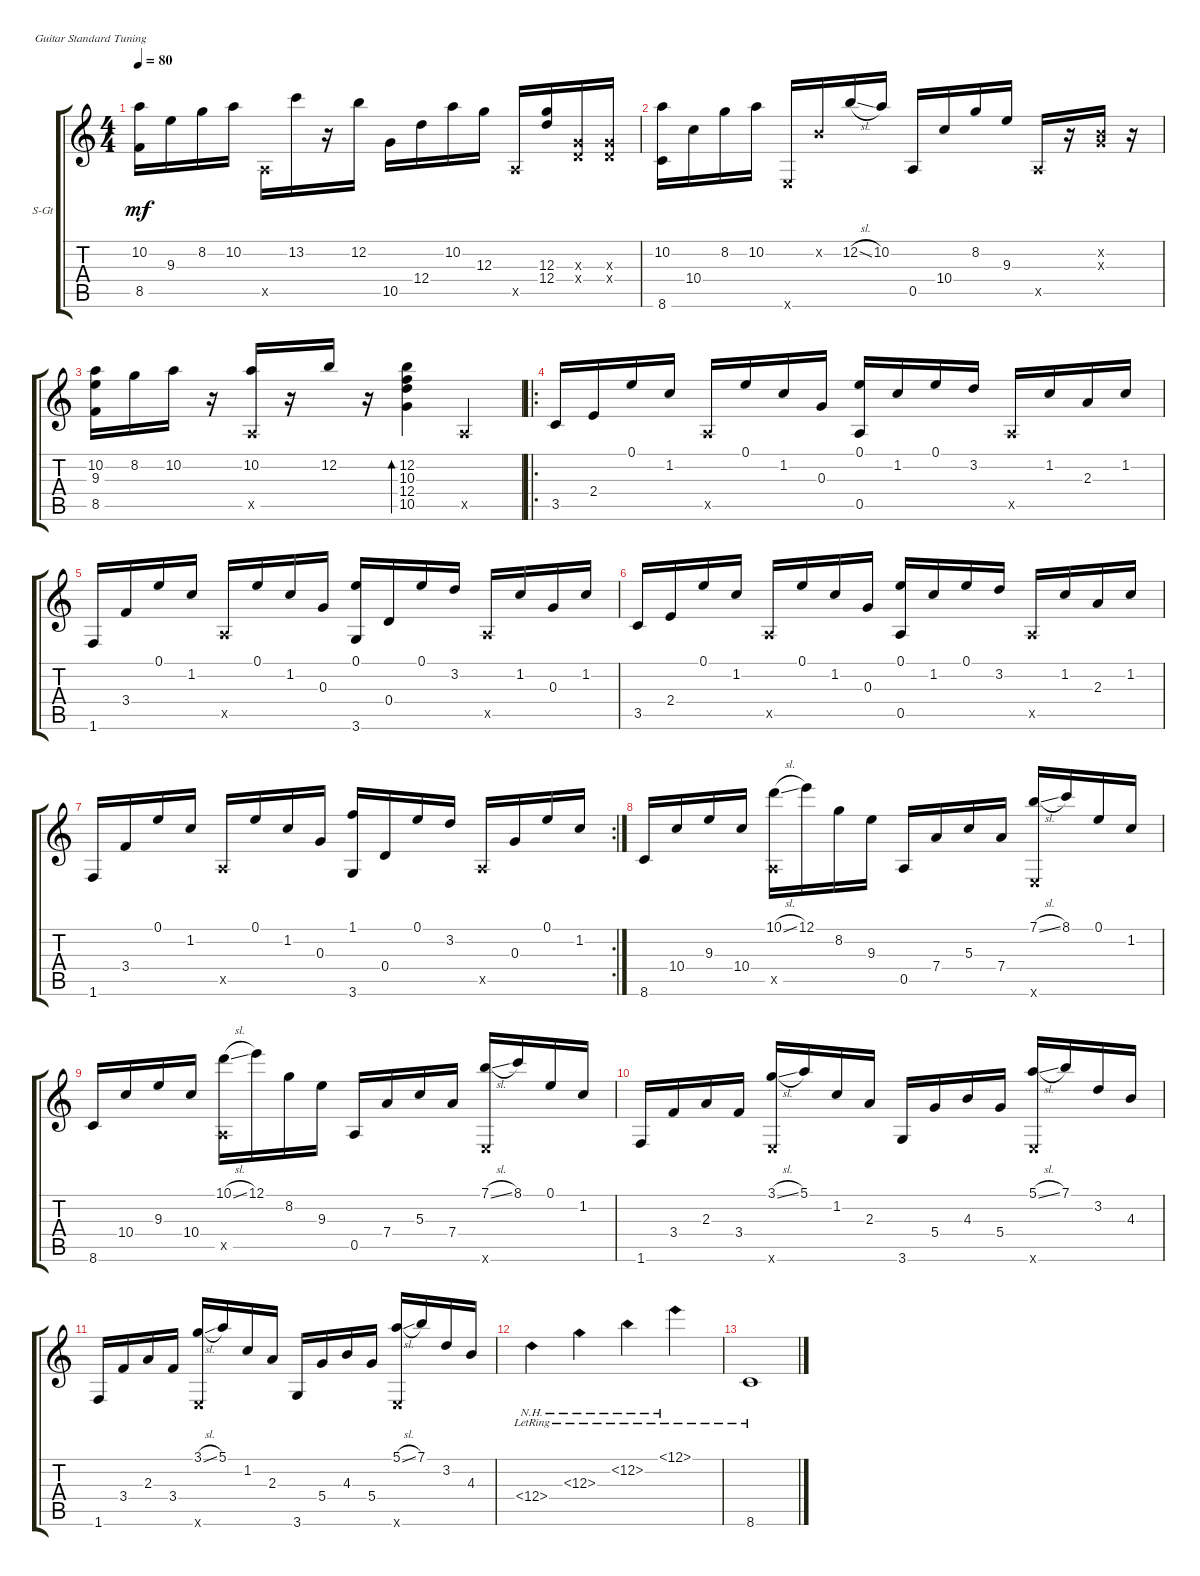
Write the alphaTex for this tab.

\defaultSystemsLayout 4
\bracketExtendMode groupsimilarinstruments
\firstSystemTrackNameOrientation horizontal
\otherSystemsTrackNameOrientation horizontal
\track ("Steel Guitar" "S-Gt") {instrument acousticguitarsteel}
\staff {score tabs}
\tuning (E4 B3 G3 D3 A2 E2)
\ts (4 4)
\tempo 80
\clef g2
\ks c
(10.2 8.5).16{dy mf} 9.3.16 8.2.16 10.2.16 0.5{x}.16 13.2.16 r.16 12.2.16 10.5.16 12.4.16 10.2.16 12.3.16 0.5{x}.16 (12.3 12.4).16 (0.4{x} 0.3{x}).16 (0.3{x} 0.4{x}).16 |
(10.2 8.6).16 10.4.16 8.2.16 10.2.16 0.6{x}.16 0.2{x}.16 12.2{sl}.16 10.2.16 0.5.16 10.4.16 8.2.16 9.3.16 0.5{x}.16 r.16 (0.2{x} 0.3{x}).16 r.16 |
(10.2 8.5 9.3).16 8.2.16 10.2.16 r.16 (10.2 0.5{x}).16 r.16 12.2.16 r.16 (12.2 10.3 12.4 10.5).4{bd 120} 0.5{x}.4 |
\ro
3.5.16 2.4.16 0.1.16 1.2.16 0.5{x}.16 0.1.16 1.2.16 0.3.16 (0.1 0.5).16 1.2.16 0.1.16 3.2.16 0.5{x}.16 1.2.16 2.3.16 1.2.16 |
1.6.16 3.4.16 0.1.16 1.2.16 0.5{x}.16 0.1.16 1.2.16 0.3.16 (0.1 3.6).16 0.4.16 0.1.16 3.2.16 0.5{x}.16 1.2.16 0.3.16 1.2.16 |
3.5.16 2.4.16 0.1.16 1.2.16 0.5{x}.16 0.1.16 1.2.16 0.3.16 (0.1 0.5).16 1.2.16 0.1.16 3.2.16 0.5{x}.16 1.2.16 2.3.16 1.2.16 |
\rc 2
1.6.16 3.4.16 0.1.16 1.2.16 0.5{x}.16 0.1.16 1.2.16 0.3.16 (1.1 3.6).16 0.4.16 0.1.16 3.2.16 0.5{x}.16 0.3.16 0.1.16 1.2.16 |
8.6.16 10.4.16 9.3.16 10.4.16 (10.1{sl} 0.5{x}).16 12.1.16 8.2.16 9.3.16 0.5.16 7.4.16 5.3.16 7.4.16 (7.1{sl} 0.6{x}).16 8.1.16 0.1.16 1.2.16 |
8.6.16 10.4.16 9.3.16 10.4.16 (10.1{sl} 0.5{x}).16 12.1.16 8.2.16 9.3.16 0.5.16 7.4.16 5.3.16 7.4.16 (7.1{sl} 0.6{x}).16 8.1.16 0.1.16 1.2.16 |
1.6.16 3.4.16 2.3.16 3.4.16 (3.1{sl} 0.6{x}).16 5.1.16 1.2.16 2.3.16 3.6.16 5.4.16 4.3.16 5.4.16 (5.1{sl} 0.6{x}).16 7.1.16 3.2.16 4.3.16 |
1.6.16 3.4.16 2.3.16 3.4.16 (3.1{sl} 0.6{x}).16 5.1.16 1.2.16 2.3.16 3.6.16 5.4.16 4.3.16 5.4.16 (5.1{sl} 0.6{x}).16 7.1.16 3.2.16 4.3.16 |
12.4{nh lr}.4 12.3{nh lr}.4 12.2{nh lr}.4 12.1{nh lr}.4 |
8.6{lr}.1
